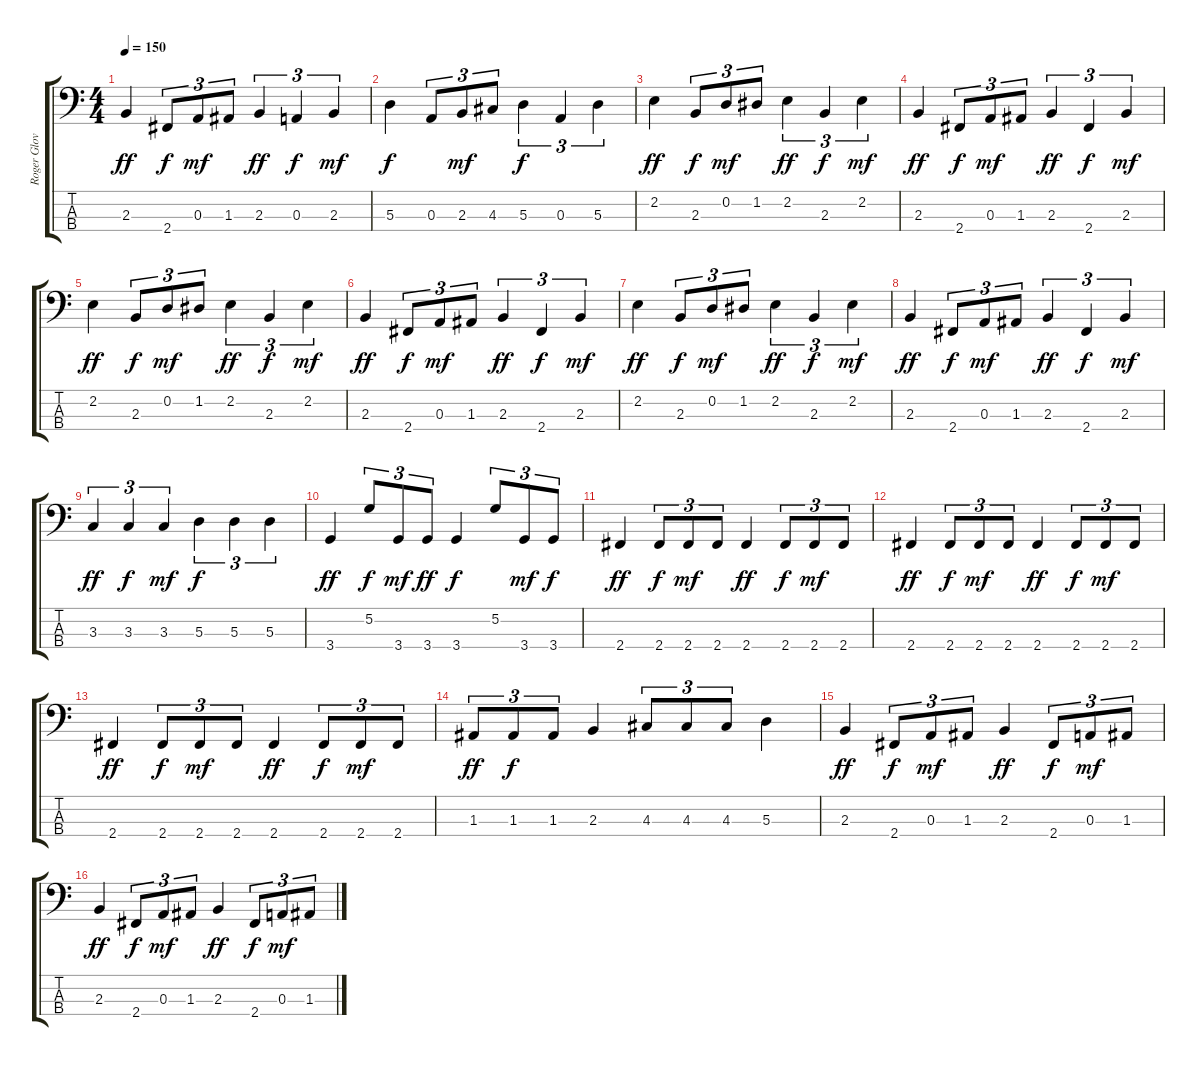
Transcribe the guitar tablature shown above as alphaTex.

\track ("Roger Glover" "Roger Glov") {instrument electricbassfinger}
\staff {score tabs}
\tuning (G2 D2 A1 E1) {hide}
\ts (4 4)
\tempo 150
\clef f4
\ks c
2.3.4{dy ff} 2.4.8{tu (3 2) dy f} 0.3.8{tu (3 2) dy mf} 1.3.8{tu (3 2)} 2.3.4{tu (3 2) dy ff} 0.3.4{tu (3 2) dy f} 2.3.4{tu (3 2) dy mf} |
5.3.4{dy f} 0.3.8{tu (3 2)} 2.3.8{tu (3 2) dy mf} 4.3.8{tu (3 2)} 5.3.4{tu (3 2) dy f} 0.3.4{tu (3 2)} 5.3.4{tu (3 2)} |
2.2.4{dy ff} 2.3.8{tu (3 2) dy f} 0.2.8{tu (3 2) dy mf} 1.2.8{tu (3 2)} 2.2.4{tu (3 2) dy ff} 2.3.4{tu (3 2) dy f} 2.2.4{tu (3 2) dy mf} |
2.3.4{dy ff} 2.4.8{tu (3 2) dy f} 0.3.8{tu (3 2) dy mf} 1.3.8{tu (3 2)} 2.3.4{tu (3 2) dy ff} 2.4.4{tu (3 2) dy f} 2.3.4{tu (3 2) dy mf} |
2.2.4{dy ff} 2.3.8{tu (3 2) dy f} 0.2.8{tu (3 2) dy mf} 1.2.8{tu (3 2)} 2.2.4{tu (3 2) dy ff} 2.3.4{tu (3 2) dy f} 2.2.4{tu (3 2) dy mf} |
2.3.4{dy ff} 2.4.8{tu (3 2) dy f} 0.3.8{tu (3 2) dy mf} 1.3.8{tu (3 2)} 2.3.4{tu (3 2) dy ff} 2.4.4{tu (3 2) dy f} 2.3.4{tu (3 2) dy mf} |
2.2.4{dy ff} 2.3.8{tu (3 2) dy f} 0.2.8{tu (3 2) dy mf} 1.2.8{tu (3 2)} 2.2.4{tu (3 2) dy ff} 2.3.4{tu (3 2) dy f} 2.2.4{tu (3 2) dy mf} |
2.3.4{dy ff} 2.4.8{tu (3 2) dy f} 0.3.8{tu (3 2) dy mf} 1.3.8{tu (3 2)} 2.3.4{tu (3 2) dy ff} 2.4.4{tu (3 2) dy f} 2.3.4{tu (3 2) dy mf} |
3.3.4{tu (3 2) dy ff} 3.3.4{tu (3 2) dy f} 3.3.4{tu (3 2) dy mf} 5.3.4{tu (3 2) dy f} 5.3.4{tu (3 2)} 5.3.4{tu (3 2)} |
3.4.4{dy ff} 5.2.8{tu (3 2) dy f} 3.4.8{tu (3 2) dy mf} 3.4.8{tu (3 2) dy ff} 3.4.4{dy f} 5.2.8{tu (3 2)} 3.4.8{tu (3 2) dy mf} 3.4.8{tu (3 2) dy f} |
2.4.4{dy ff} 2.4.8{tu (3 2) dy f} 2.4.8{tu (3 2) dy mf} 2.4.8{tu (3 2)} 2.4.4{dy ff} 2.4.8{tu (3 2) dy f} 2.4.8{tu (3 2) dy mf} 2.4.8{tu (3 2)} |
2.4.4{dy ff} 2.4.8{tu (3 2) dy f} 2.4.8{tu (3 2) dy mf} 2.4.8{tu (3 2)} 2.4.4{dy ff} 2.4.8{tu (3 2) dy f} 2.4.8{tu (3 2) dy mf} 2.4.8{tu (3 2)} |
2.4.4{dy ff} 2.4.8{tu (3 2) dy f} 2.4.8{tu (3 2) dy mf} 2.4.8{tu (3 2)} 2.4.4{dy ff} 2.4.8{tu (3 2) dy f} 2.4.8{tu (3 2) dy mf} 2.4.8{tu (3 2)} |
1.3.8{tu (3 2) dy ff} 1.3.8{tu (3 2) dy f} 1.3.8{tu (3 2)} 2.3.4 4.3.8{tu (3 2)} 4.3.8{tu (3 2)} 4.3.8{tu (3 2)} 5.3.4 |
2.3.4{dy ff} 2.4.8{tu (3 2) dy f} 0.3.8{tu (3 2) dy mf} 1.3.8{tu (3 2)} 2.3.4{dy ff} 2.4.8{tu (3 2) dy f} 0.3.8{tu (3 2) dy mf} 1.3.8{tu (3 2)} |
2.3.4{dy ff} 2.4.8{tu (3 2) dy f} 0.3.8{tu (3 2) dy mf} 1.3.8{tu (3 2)} 2.3.4{dy ff} 2.4.8{tu (3 2) dy f} 0.3.8{tu (3 2) dy mf} 1.3.8{tu (3 2)}
